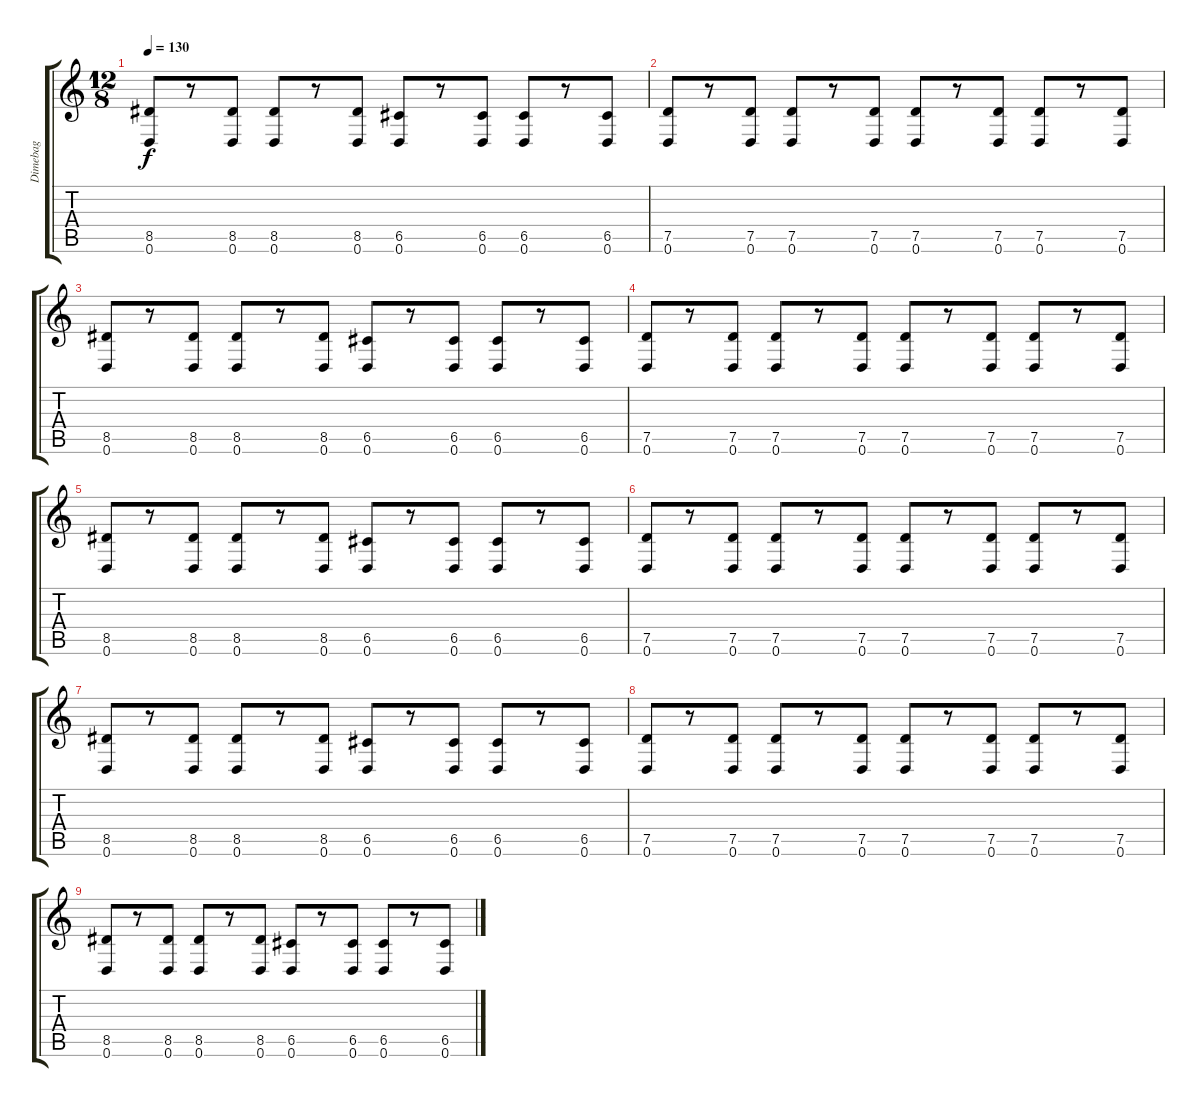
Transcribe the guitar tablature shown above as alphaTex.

\track ("Dimebag" "Dimebag") {instrument distortionguitar}
\staff {score tabs}
\tuning (D4 A3 F3 C3 G2 D2) {hide}
\ts (12 8)
\tempo 130
\clef g2
\ks c
(8.5 0.6).8{dy f} r.8 (8.5 0.6).8 (8.5 0.6).8 r.8 (8.5 0.6).8 (6.5 0.6).8 r.8 (6.5 0.6).8 (6.5 0.6).8 r.8 (6.5 0.6).8 |
(7.5 0.6).8 r.8 (7.5 0.6).8 (7.5 0.6).8 r.8 (7.5 0.6).8 (7.5 0.6).8 r.8 (7.5 0.6).8 (7.5 0.6).8 r.8 (7.5 0.6).8 |
(8.5 0.6).8 r.8 (8.5 0.6).8 (8.5 0.6).8 r.8 (8.5 0.6).8 (6.5 0.6).8 r.8 (6.5 0.6).8 (6.5 0.6).8 r.8 (6.5 0.6).8 |
(7.5 0.6).8 r.8 (7.5 0.6).8 (7.5 0.6).8 r.8 (7.5 0.6).8 (7.5 0.6).8 r.8 (7.5 0.6).8 (7.5 0.6).8 r.8 (7.5 0.6).8 |
(8.5 0.6).8 r.8 (8.5 0.6).8 (8.5 0.6).8 r.8 (8.5 0.6).8 (6.5 0.6).8 r.8 (6.5 0.6).8 (6.5 0.6).8 r.8 (6.5 0.6).8 |
(7.5 0.6).8 r.8 (7.5 0.6).8 (7.5 0.6).8 r.8 (7.5 0.6).8 (7.5 0.6).8 r.8 (7.5 0.6).8 (7.5 0.6).8 r.8 (7.5 0.6).8 |
(8.5 0.6).8 r.8 (8.5 0.6).8 (8.5 0.6).8 r.8 (8.5 0.6).8 (6.5 0.6).8 r.8 (6.5 0.6).8 (6.5 0.6).8 r.8 (6.5 0.6).8 |
(7.5 0.6).8 r.8 (7.5 0.6).8 (7.5 0.6).8 r.8 (7.5 0.6).8 (7.5 0.6).8 r.8 (7.5 0.6).8 (7.5 0.6).8 r.8 (7.5 0.6).8 |
(8.5 0.6).8 r.8 (8.5 0.6).8 (8.5 0.6).8 r.8 (8.5 0.6).8 (6.5 0.6).8 r.8 (6.5 0.6).8 (6.5 0.6).8 r.8 (6.5 0.6).8
